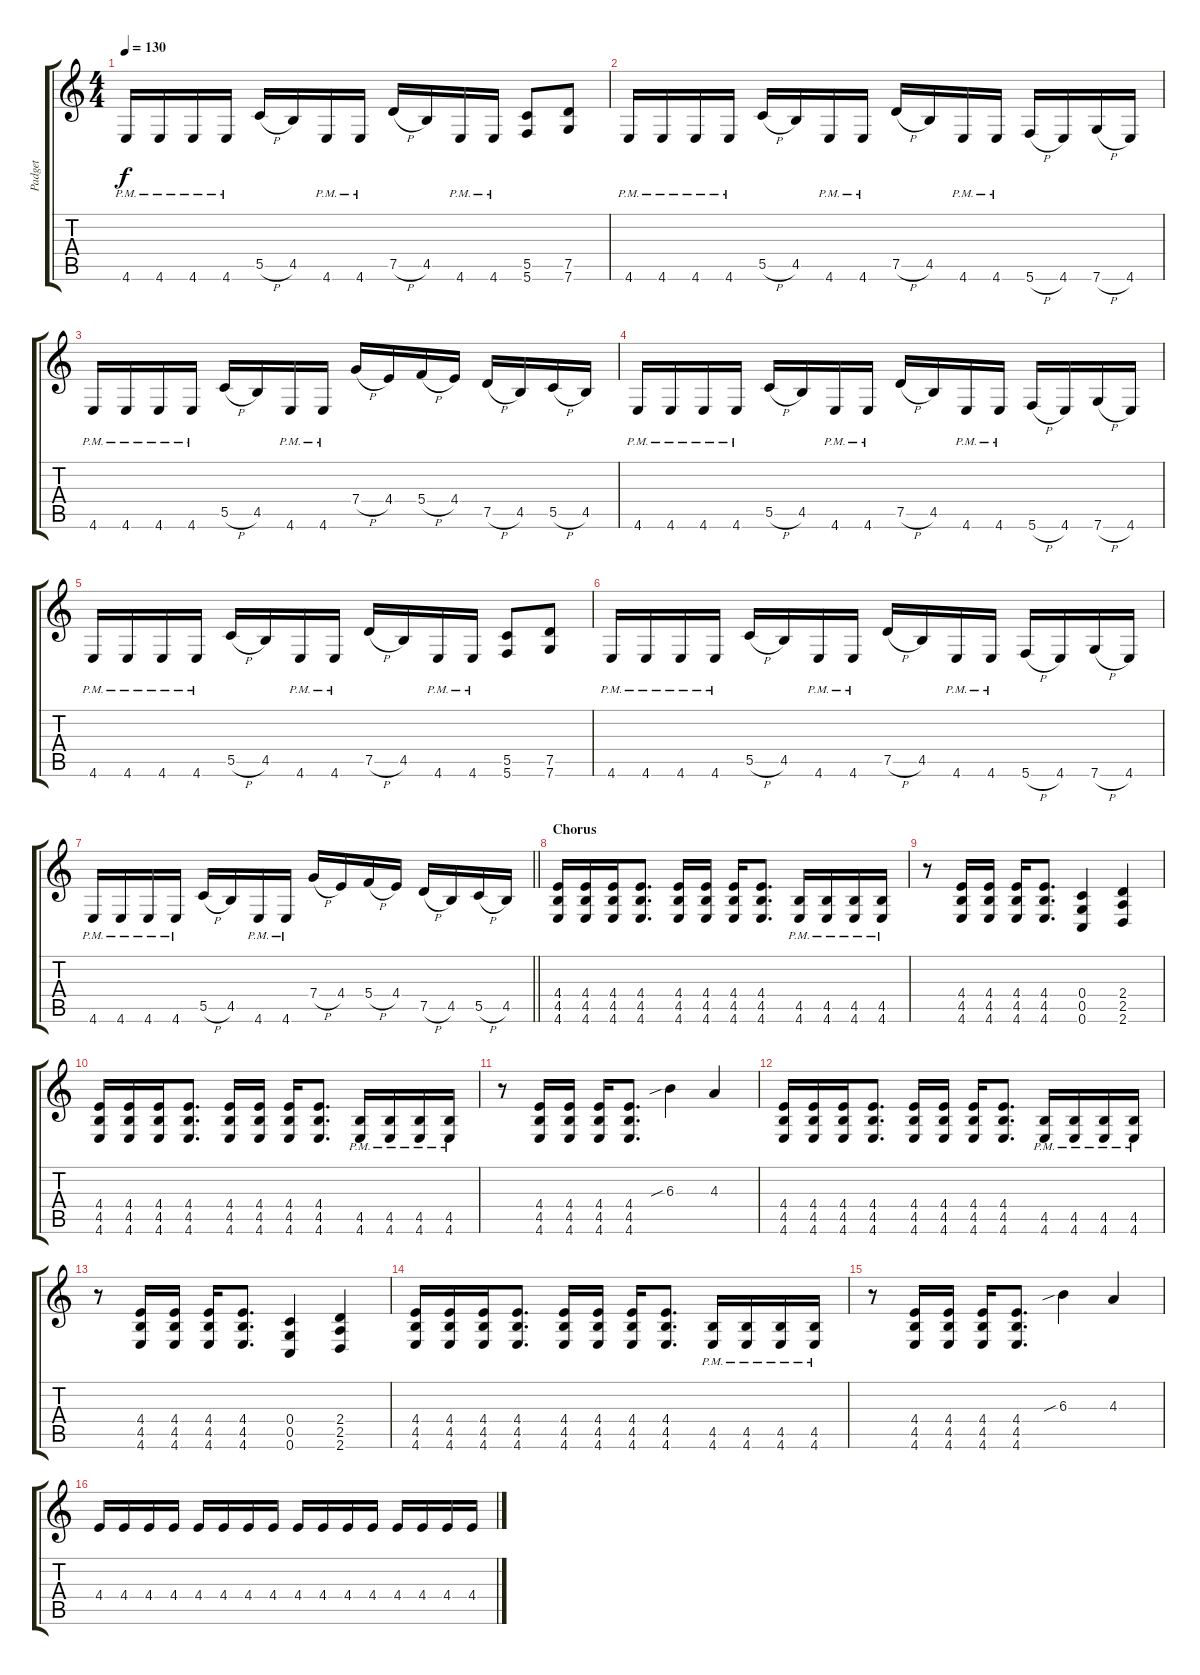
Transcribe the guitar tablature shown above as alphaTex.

\track ("Padget" "Padget") {instrument distortionguitar}
\staff {score tabs}
\tuning (D4 A3 F3 C3 G2 C2) {hide}
\ts (4 4)
\tempo 130
\clef g2
\ks c
4.6{pm}.16{dy f} 4.6{pm}.16 4.6{pm}.16 4.6{pm}.16 5.5{h}.16 4.5.16 4.6{pm}.16 4.6{pm}.16 7.5{h}.16 4.5.16 4.6{pm}.16 4.6{pm}.16 (5.5 5.6).8 (7.5 7.6).8 |
4.6{pm}.16 4.6{pm}.16 4.6{pm}.16 4.6{pm}.16 5.5{h}.16 4.5.16 4.6{pm}.16 4.6{pm}.16 7.5{h}.16 4.5.16 4.6{pm}.16 4.6{pm}.16 5.6{h}.16 4.6.16 7.6{h}.16 4.6.16 |
4.6{pm}.16 4.6{pm}.16 4.6{pm}.16 4.6{pm}.16 5.5{h}.16 4.5.16 4.6{pm}.16 4.6{pm}.16 7.4{h}.16 4.4.16 5.4{h}.16 4.4.16 7.5{h}.16 4.5.16 5.5{h}.16 4.5.16 |
4.6{pm}.16 4.6{pm}.16 4.6{pm}.16 4.6{pm}.16 5.5{h}.16 4.5.16 4.6{pm}.16 4.6{pm}.16 7.5{h}.16 4.5.16 4.6{pm}.16 4.6{pm}.16 5.6{h}.16 4.6.16 7.6{h}.16 4.6.16 |
4.6{pm}.16 4.6{pm}.16 4.6{pm}.16 4.6{pm}.16 5.5{h}.16 4.5.16 4.6{pm}.16 4.6{pm}.16 7.5{h}.16 4.5.16 4.6{pm}.16 4.6{pm}.16 (5.5 5.6).8 (7.5 7.6).8 |
4.6{pm}.16 4.6{pm}.16 4.6{pm}.16 4.6{pm}.16 5.5{h}.16 4.5.16 4.6{pm}.16 4.6{pm}.16 7.5{h}.16 4.5.16 4.6{pm}.16 4.6{pm}.16 5.6{h}.16 4.6.16 7.6{h}.16 4.6.16 |
\barLineRight lightlight
4.6{pm}.16 4.6{pm}.16 4.6{pm}.16 4.6{pm}.16 5.5{h}.16 4.5.16 4.6{pm}.16 4.6{pm}.16 7.4{h}.16 4.4.16 5.4{h}.16 4.4.16 7.5{h}.16 4.5.16 5.5{h}.16 4.5.16 |
\section ("" "Chorus")
(4.4 4.5 4.6).16 (4.4 4.5 4.6).16 (4.4 4.5 4.6).16 (4.4 4.5 4.6).8{d} (4.4 4.5 4.6).16 (4.4 4.5 4.6).16 (4.4 4.5 4.6).16 (4.4 4.5 4.6).8{d} (4.5{pm} 4.6{pm}).16 (4.5{pm} 4.6{pm}).16 (4.5{pm} 4.6{pm}).16 (4.5{pm} 4.6{pm}).16 |
r.8 (4.4 4.5 4.6).16 (4.4 4.5 4.6).16 (4.4 4.5 4.6).16 (4.4 4.5 4.6).8{d} (0.4 0.5 0.6).4 (2.4 2.5 2.6).4 |
(4.4 4.5 4.6).16 (4.4 4.5 4.6).16 (4.4 4.5 4.6).16 (4.4 4.5 4.6).8{d} (4.4 4.5 4.6).16 (4.4 4.5 4.6).16 (4.4 4.5 4.6).16 (4.4 4.5 4.6).8{d} (4.5{pm} 4.6{pm}).16 (4.5{pm} 4.6{pm}).16 (4.5{pm} 4.6{pm}).16 (4.5{pm} 4.6{pm}).16 |
r.8 (4.4 4.5 4.6).16 (4.4 4.5 4.6).16 (4.4 4.5 4.6).16 (4.4 4.5 4.6).8{d} 6.3{sib}.4 4.3.4 |
(4.4 4.5 4.6).16 (4.4 4.5 4.6).16 (4.4 4.5 4.6).16 (4.4 4.5 4.6).8{d} (4.4 4.5 4.6).16 (4.4 4.5 4.6).16 (4.4 4.5 4.6).16 (4.4 4.5 4.6).8{d} (4.5{pm} 4.6{pm}).16 (4.5{pm} 4.6{pm}).16 (4.5{pm} 4.6{pm}).16 (4.5{pm} 4.6{pm}).16 |
r.8 (4.4 4.5 4.6).16 (4.4 4.5 4.6).16 (4.4 4.5 4.6).16 (4.4 4.5 4.6).8{d} (0.4 0.5 0.6).4 (2.4 2.5 2.6).4 |
(4.4 4.5 4.6).16 (4.4 4.5 4.6).16 (4.4 4.5 4.6).16 (4.4 4.5 4.6).8{d} (4.4 4.5 4.6).16 (4.4 4.5 4.6).16 (4.4 4.5 4.6).16 (4.4 4.5 4.6).8{d} (4.5{pm} 4.6{pm}).16 (4.5{pm} 4.6{pm}).16 (4.5{pm} 4.6{pm}).16 (4.5{pm} 4.6{pm}).16 |
r.8 (4.4 4.5 4.6).16 (4.4 4.5 4.6).16 (4.4 4.5 4.6).16 (4.4 4.5 4.6).8{d} 6.3{sib}.4 4.3.4 |
4.4.16 4.4.16 4.4.16 4.4.16 4.4.16 4.4.16 4.4.16 4.4.16 4.4.16 4.4.16 4.4.16 4.4.16 4.4.16 4.4.16 4.4.16 4.4.16
